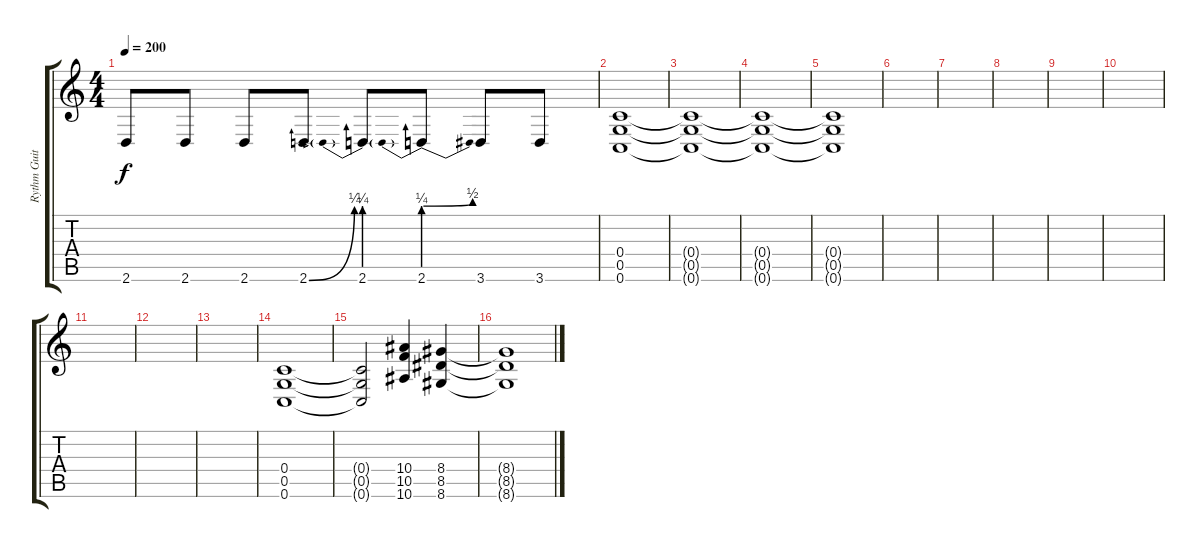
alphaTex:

\track ("Rythm Guitar #1" "Rythm Guit") {instrument distortionguitar}
\staff {score tabs}
\tuning (D4 A3 F3 C3 G2 C2) {hide}
\ts (4 4)
\tempo 200
\clef g2
\ks c
2.6.8{dy f} 2.6.8 2.6.8 2.6{be (bend 0 0 60 1)}.8 2.6{be (prebend 0 1 60 1)}.8 2.6{be (prebendbend 0 1 60 2)}.8 3.6.8 3.6.8 |
(0.4 0.5 0.6).1 |
(0.4{t} 0.5{t} 0.6{t}).1 |
(0.4{t} 0.5{t} 0.6{t}).1 |
(0.4{t} 0.5{t} 0.6{t}).1 |
|
|
|
|
|
|
|
|
(0.4 0.5 0.6).1 |
(0.4{t} 0.5{t} 0.6{t}).2 (10.4 10.5 10.6).4 (8.4 8.5 8.6).4 |
(8.4{t} 8.5{t} 8.6{t}).1
